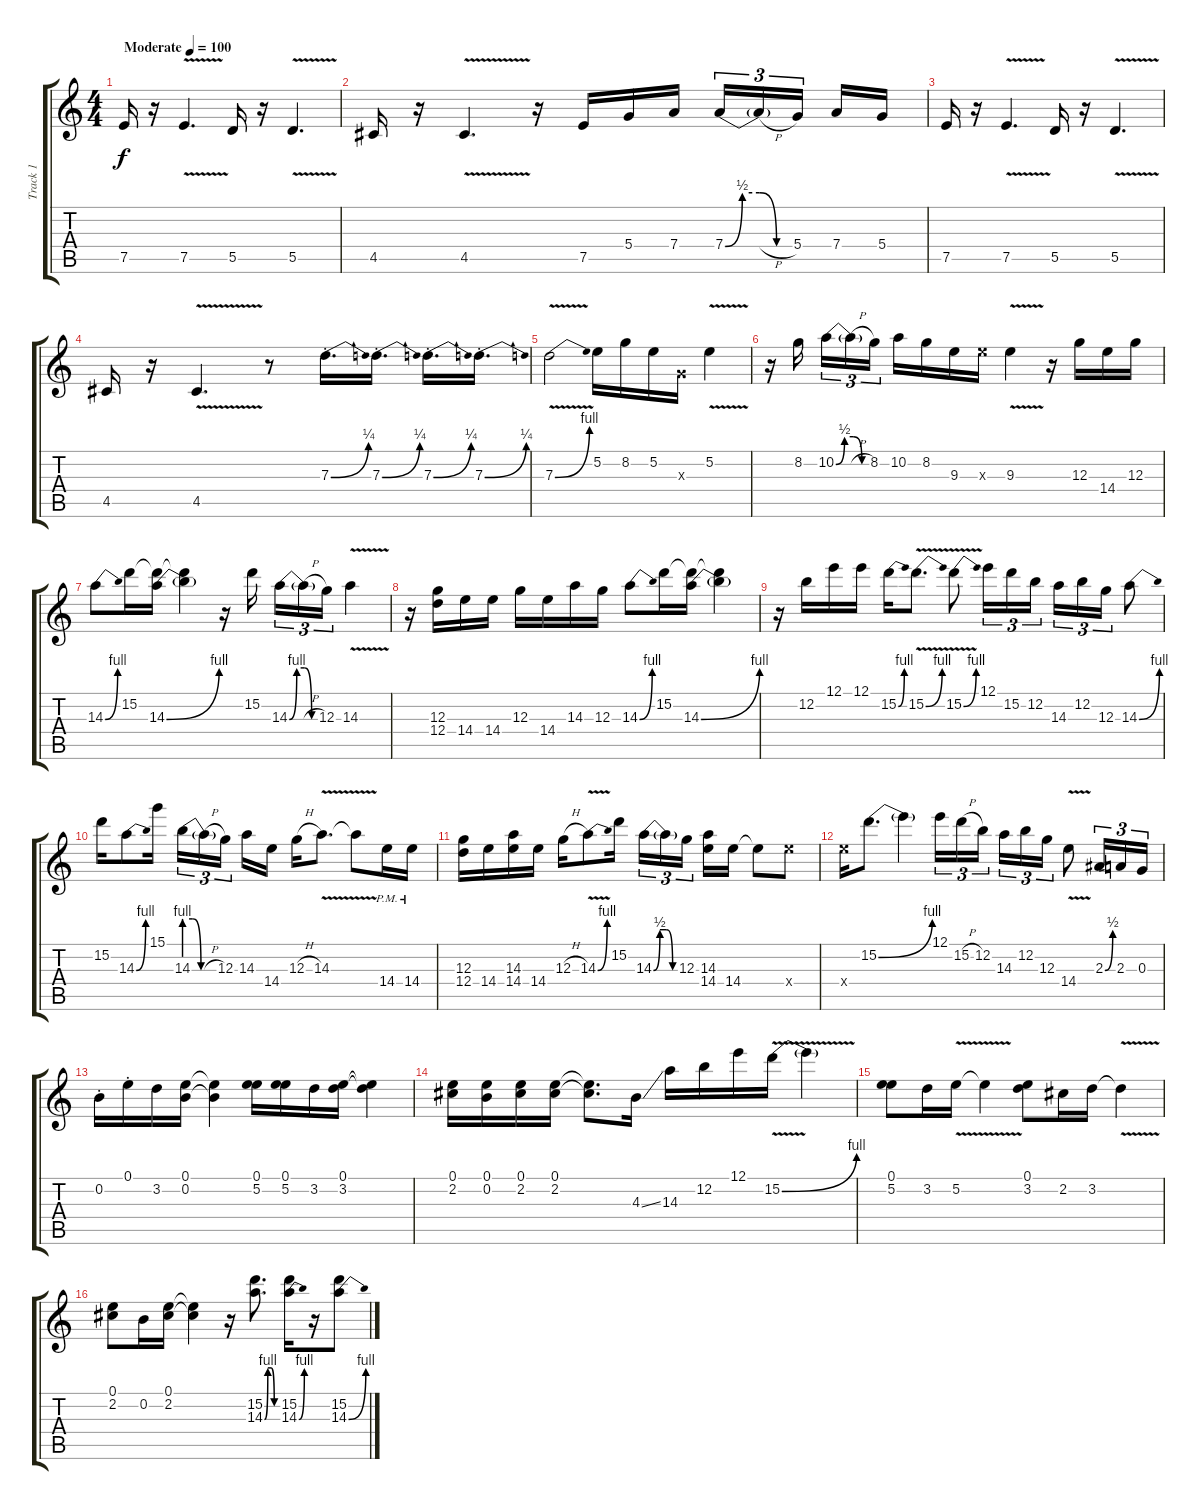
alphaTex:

\track ("Track 1" "Track 1") {instrument acousticguitarsteel}
\staff {score tabs}
\tuning (E4 B3 G3 D3 A2 E2) {hide}
\ts (4 4)
\tempo (100 "Moderate")
\clef g2
\ks c
7.5.16{dy f instrument acousticguitarsteel} r.16 7.5{v}.4{d} 5.5.16 r.16 5.5{v}.4{d} |
4.5.16 r.16 4.5{v}.4{d} r.16 7.5.16 5.4.16 7.4.16 7.4{be (custom 0 0 15 2 30 2 45 0 60 0)}.16{tu (3 2)} 7.4{h t}.16{tu (3 2)} 5.4.16{tu (3 2)} 7.4.16 5.4.16 |
7.5.16 r.16 7.5{v}.4{d} 5.5.16 r.16 5.5{v}.4{d} |
4.5.16 r.16 4.5{v}.4{d} r.8 7.3{be (bend 0 0 60 1) st}.16{d} 7.3{be (bend 0 0 60 1) st}.16{d} 7.3{be (bend 0 0 60 1) st}.16{d} 7.3{be (bend 0 0 60 1) st}.16{d} |
7.3{be (bend 0 0 60 4) v}.2 5.2.16 8.2.16 5.2.16 0.3{x}.16 5.2{v}.4 |
r.16 8.2.16 10.2{be (custom 0 0 15 2 30 2 45 0 60 0)}.16{tu (3 2)} 10.2{h t}.16{tu (3 2)} 8.2.16{tu (3 2)} 10.2.16 8.2.16 9.3.16 9.3{x}.16 9.3{v}.4 r.16 12.3.16 14.4.16 12.3.16 |
14.3{be (bend 0 0 60 4)}.8 15.2.16 (15.2{t} 14.3{be (bend 0 0 60 4)}).16 (15.2{t} 14.3{t}).4 r.16 15.2.16 14.3{be (custom 0 0 15 4 30 4 45 0 60 0)}.16{tu (3 2)} 14.3{h t}.16{tu (3 2)} 12.3.16{tu (3 2)} 14.3{v}.4 |
r.16 (12.3 12.4).16 14.4.16 14.4.16 12.3.16 14.4.16 14.3.16 12.3.16 14.3{be (bend 0 0 60 4)}.8 15.2.16 (15.2{t} 14.3{be (bend 0 0 60 4)}).16 (15.2{t} 14.3{t}).4 |
r.16 12.2.16 12.1.16 12.1.16 15.2{be (bend 0 0 60 4)}.16 15.2{be (bend 0 0 60 4) v}.8{d} 15.2{be (bend 0 0 60 4) v}.8 12.1.16{tu (3 2)} 15.2.16{tu (3 2)} 12.2.16{tu (3 2)} 14.3.16{tu (3 2)} 12.2.16{tu (3 2)} 12.3.16{tu (3 2)} 14.3{be (bend 0 0 60 4)}.8 |
15.2.16 14.3{be (bend 0 0 60 4)}.8 15.1.16 14.3{be (custom 0 4 15 4 30 0 60 0)}.16{tu (3 2)} 14.3{h t}.16{tu (3 2)} 12.3.16{tu (3 2)} 14.3.16 14.4.16 12.3{h}.16 14.3{v}.8{d} 14.3{t}.8 14.4{pm}.16 14.4{pm}.16 |
(12.3 12.4).16 14.4.16 (14.3 14.4).16 14.4.16 12.3{h}.16 14.3{be (bend 0 0 60 4) v}.8 15.2.16 14.3{be (custom 0 0 15 2 30 2 45 0 60 0)}.16{tu (3 2)} 14.3{t}.16{tu (3 2)} 12.3.16{tu (3 2)} (14.3 14.4).16 14.4.16 14.4{t}.8 14.4{x}.8 |
14.4{x}.16 15.2{be (bend 0 0 60 4)}.8{d} 15.2{t}.4 12.1.16{tu (3 2)} 15.2{h}.16{tu (3 2)} 12.2.16{tu (3 2)} 14.3.16{tu (3 2)} 12.2.16{tu (3 2)} 12.3.16{tu (3 2)} 14.4{v}.8 2.3{be (bend 0 0 60 2)}.16{tu (3 2)} 2.3.16{tu (3 2)} 0.3.16{tu (3 2)} |
0.2{st}.16 0.1{st}.16 3.2.16 (0.1 0.2).16 (0.1{t} 0.2{t}).4 (0.1 5.2).16 (0.1 5.2).16 3.2.16 (0.1 3.2).16 (0.1{t} 3.2{t}).4 |
(0.1 2.2).16 (0.1 0.2).16 (0.1 2.2).16 (0.1 2.2).16 (0.1{t} 2.2{t}).8{d} 4.3{ss}.16 14.3.16 12.2.16 12.1.16 15.2{be (bend 0 0 60 4) v}.16 15.2{t}.4 |
(0.1 5.2).8 3.2.16 5.2{v}.16 5.2{t}.4 (0.1 3.2).8 2.2.16 3.2.16 3.2{v t}.4 |
(0.1 2.2).8 0.2.16 (0.1 2.2).16 (0.1{t} 2.2{t}).4 r.16 (15.2 14.3{be (custom 0 0 15 4 30 4 45 0 60 0)}).8{d} (15.2 14.3{be (bend 0 0 60 4)}).16 r.16 (15.2 14.3{be (bend 0 0 60 4)}).8
